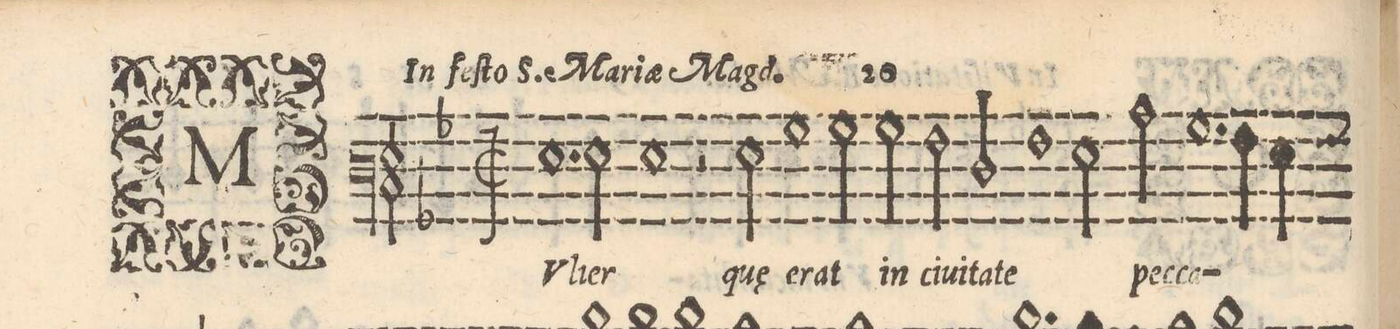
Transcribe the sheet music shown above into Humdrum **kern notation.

**kern	**text
*I"BASSVS	*
*clefF3	*
*k[b-]	*
*met(C|)	*
*M2/1	*
1.G	MV-
2G\	-li-
=2-	=2-
1G	-er
2r	.
2G\	quę
=3-	=3-
1B-	e-
2B-\	-rat
2B-\	in
=4-	=4-
2A\	ci-
2F/	-ui-
1A	-ta-
=5-	=5-
2G\	-te
2c\	pec-
1.B-	-ca-
=6-	=6-
4A\	.
4G\	.
*custos:A	*
*-	*-
